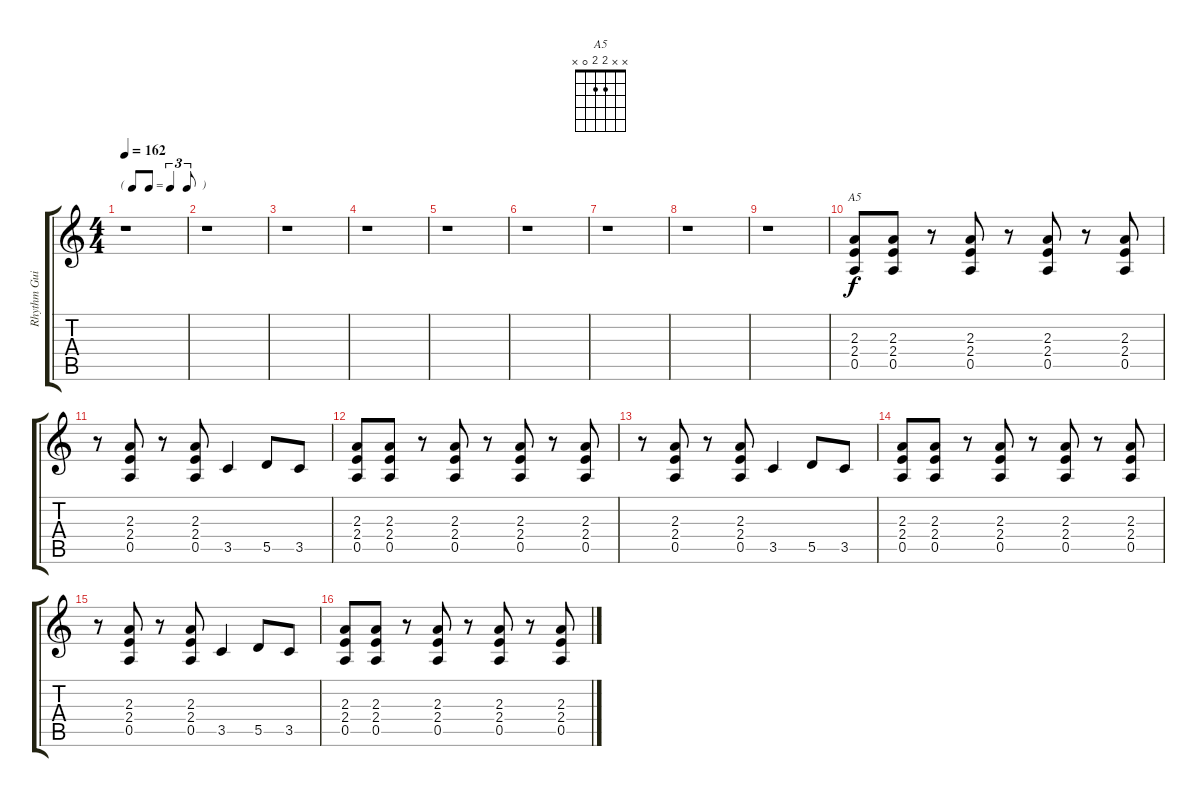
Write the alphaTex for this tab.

\track ("Rhythm Guitar (Left)" "Rhythm Gui") {instrument distortionguitar}
\staff {score tabs}
\tuning (E4 B3 G3 D3 A2 E2) {hide}
\chord ("A5" x x 2 2 0 x)
\ts (4 4)
\tf triplet8th
\tempo 162
\clef g2
\ks c
r.1{dy f} |
r.1 |
r.1 |
r.1 |
r.1 |
r.1 |
r.1 |
r.1 |
r.1 |
(2.3 2.4 0.5).8{ch "A5"} (2.3 2.4 0.5).8 r.8 (2.3 2.4 0.5).8 r.8 (2.3 2.4 0.5).8 r.8 (2.3 2.4 0.5).8 |
r.8 (2.3 2.4 0.5).8 r.8 (2.3 2.4 0.5).8 3.5.4 5.5.8 3.5.8 |
(2.3 2.4 0.5).8 (2.3 2.4 0.5).8 r.8 (2.3 2.4 0.5).8 r.8 (2.3 2.4 0.5).8 r.8 (2.3 2.4 0.5).8 |
r.8 (2.3 2.4 0.5).8 r.8 (2.3 2.4 0.5).8 3.5.4 5.5.8 3.5.8 |
(2.3 2.4 0.5).8 (2.3 2.4 0.5).8 r.8 (2.3 2.4 0.5).8 r.8 (2.3 2.4 0.5).8 r.8 (2.3 2.4 0.5).8 |
r.8 (2.3 2.4 0.5).8 r.8 (2.3 2.4 0.5).8 3.5.4 5.5.8 3.5.8 |
(2.3 2.4 0.5).8 (2.3 2.4 0.5).8 r.8 (2.3 2.4 0.5).8 r.8 (2.3 2.4 0.5).8 r.8 (2.3 2.4 0.5).8
